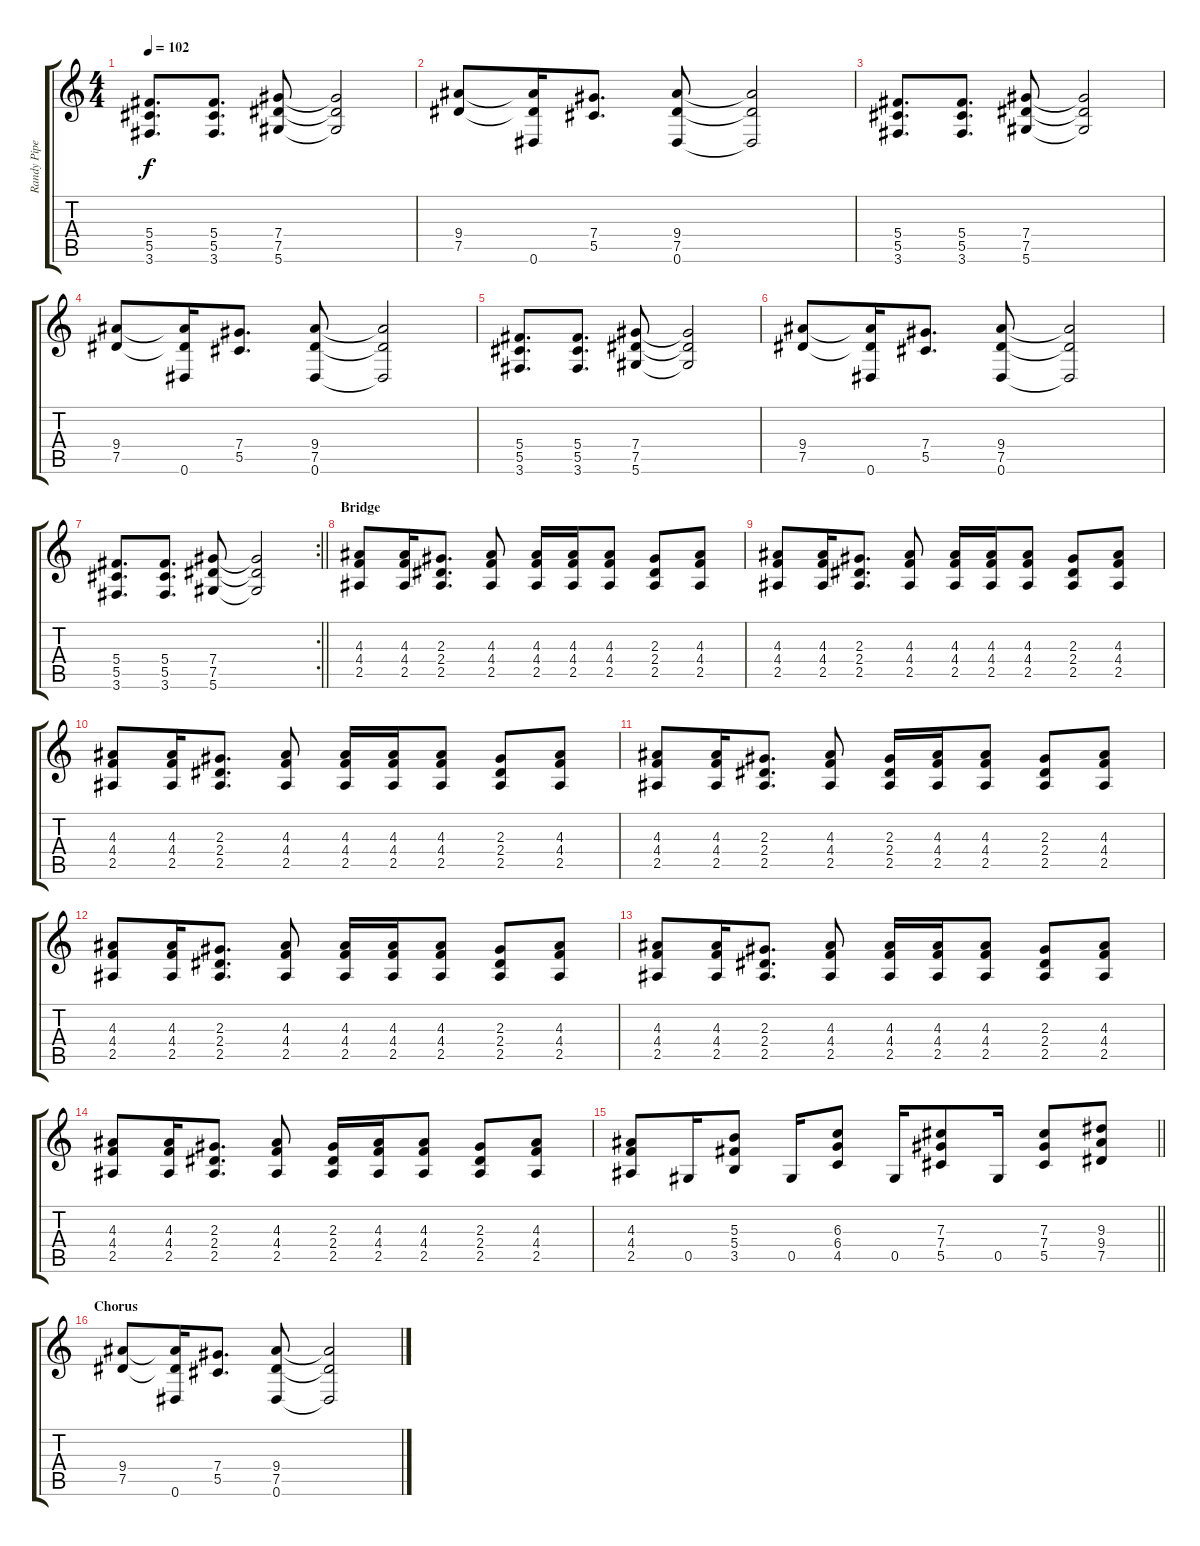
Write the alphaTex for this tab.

\track ("Randy Piper (rythm)" "Randy Pipe") {instrument distortionguitar}
\staff {score tabs}
\tuning (Eb4 Bb3 Gb3 Db3 Ab2 Eb2) {hide}
\ts (4 4)
\tempo 102
\clef g2
\ks c
(5.4 5.5 3.6).8{d dy f} (5.4 5.5 3.6).8{d} (7.4 7.5 5.6).8 (7.4{t} 7.5{t} 5.6{t}).2 |
(9.4 7.5).8 (9.4{t} 7.5{t} 0.6).16 (7.4 5.5).8{d} (9.4 7.5 0.6).8 (9.4{t} 7.5{t} 0.6{t}).2 |
(5.4 5.5 3.6).8{d} (5.4 5.5 3.6).8{d} (7.4 7.5 5.6).8 (7.4{t} 7.5{t} 5.6{t}).2 |
(9.4 7.5).8 (9.4{t} 7.5{t} 0.6).16 (7.4 5.5).8{d} (9.4 7.5 0.6).8 (9.4{t} 7.5{t} 0.6{t}).2 |
(5.4 5.5 3.6).8{d} (5.4 5.5 3.6).8{d} (7.4 7.5 5.6).8 (7.4{t} 7.5{t} 5.6{t}).2 |
(9.4 7.5).8 (9.4{t} 7.5{t} 0.6).16 (7.4 5.5).8{d} (9.4 7.5 0.6).8 (9.4{t} 7.5{t} 0.6{t}).2 |
\rc 2
\barLineRight lightlight
(5.4 5.5 3.6).8{d} (5.4 5.5 3.6).8{d} (7.4 7.5 5.6).8 (7.4{t} 7.5{t} 5.6{t}).2 |
\section ("" "Bridge")
(4.3 4.4 2.5).8 (4.3 4.4 2.5).16 (2.3 2.4 2.5).8{d} (4.3 4.4 2.5).8 (4.3 4.4 2.5).16 (4.3 4.4 2.5).16 (4.3 4.4 2.5).8 (2.3 2.4 2.5).8 (4.3 4.4 2.5).8 |
(4.3 4.4 2.5).8 (4.3 4.4 2.5).16 (2.3 2.4 2.5).8{d} (4.3 4.4 2.5).8 (4.3 4.4 2.5).16 (4.3 4.4 2.5).16 (4.3 4.4 2.5).8 (2.3 2.4 2.5).8 (4.3 4.4 2.5).8 |
(4.3 4.4 2.5).8 (4.3 4.4 2.5).16 (2.3 2.4 2.5).8{d} (4.3 4.4 2.5).8 (4.3 4.4 2.5).16 (4.3 4.4 2.5).16 (4.3 4.4 2.5).8 (2.3 2.4 2.5).8 (4.3 4.4 2.5).8 |
(4.3 4.4 2.5).8 (4.3 4.4 2.5).16 (2.3 2.4 2.5).8{d} (4.3 4.4 2.5).8 (2.3 2.4 2.5).16 (4.3 4.4 2.5).16 (4.3 4.4 2.5).8 (2.3 2.4 2.5).8 (4.3 4.4 2.5).8 |
(4.3 4.4 2.5).8 (4.3 4.4 2.5).16 (2.3 2.4 2.5).8{d} (4.3 4.4 2.5).8 (4.3 4.4 2.5).16 (4.3 4.4 2.5).16 (4.3 4.4 2.5).8 (2.3 2.4 2.5).8 (4.3 4.4 2.5).8 |
(4.3 4.4 2.5).8 (4.3 4.4 2.5).16 (2.3 2.4 2.5).8{d} (4.3 4.4 2.5).8 (4.3 4.4 2.5).16 (4.3 4.4 2.5).16 (4.3 4.4 2.5).8 (2.3 2.4 2.5).8 (4.3 4.4 2.5).8 |
(4.3 4.4 2.5).8 (4.3 4.4 2.5).16 (2.3 2.4 2.5).8{d} (4.3 4.4 2.5).8 (2.3 2.4 2.5).16 (4.3 4.4 2.5).16 (4.3 4.4 2.5).8 (2.3 2.4 2.5).8 (4.3 4.4 2.5).8 |
\barLineRight lightlight
(4.3 4.4 2.5).8 0.5.16 (5.3 5.4 3.5).8 0.5.16 (6.3 6.4 4.5).8 0.5.16 (7.3 7.4 5.5).8 0.5.16 (7.3 7.4 5.5).8 (9.3 9.4 7.5).8 |
\section ("" "Chorus")
(9.4 7.5).8 (9.4{t} 7.5{t} 0.6).16 (7.4 5.5).8{d} (9.4 7.5 0.6).8 (9.4{t} 7.5{t} 0.6{t}).2
